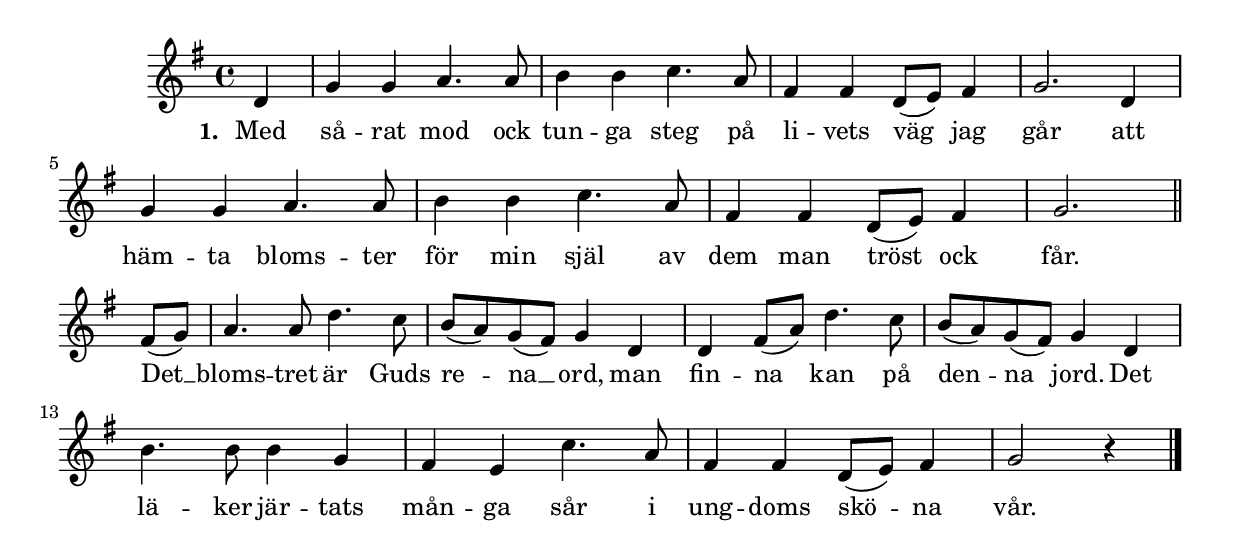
{
\time 4/4
\key g \major
 \partial 4
 d'4  | 
 g' g' a'4. a'8  | 
 b'4 b' c''4. a'8  | 
 fis'4 fis' d'8-( e'-) fis'4  | 
 g'2. d'4  | 
 g' g' a'4. a'8  | 
 b'4 b' c''4. a'8  | 
 fis'4 fis' d'8-( e'-) fis'4  | 
 g'2. \bar "||" \break
 fis'8-( g'-)  | 
 a'4. a'8 d''4. c''8  | 
 b'-( a'-) g'-( fis'-) g'4 d'  | 
 d' fis'8-( a'-) d''4. c''8  | 
 b'-( a'-) g'-( fis'-) g'4 d'  | 
 b'4. b'8 b'4 g'  | 
 fis' e' c''4. a'8  | 
 fis'4 fis' d'8-( e'-) fis'4  | 
 g'2 r4 \bar "|."
 }
 \addlyrics {
     \set stanza = #"1. "
     Med så -- rat mod ock tun -- ga steg på li -- vets väg jag
     går att häm -- ta bloms -- ter för min själ av dem man tröst ock får.
     Det __ bloms -- tret är Guds re --  -- na __ ord, man fin -- na kan på
     den -- na jord. Det lä -- ker jär -- tats mån -- ga sår i
     ung -- doms skö --  -- na vår.
}
